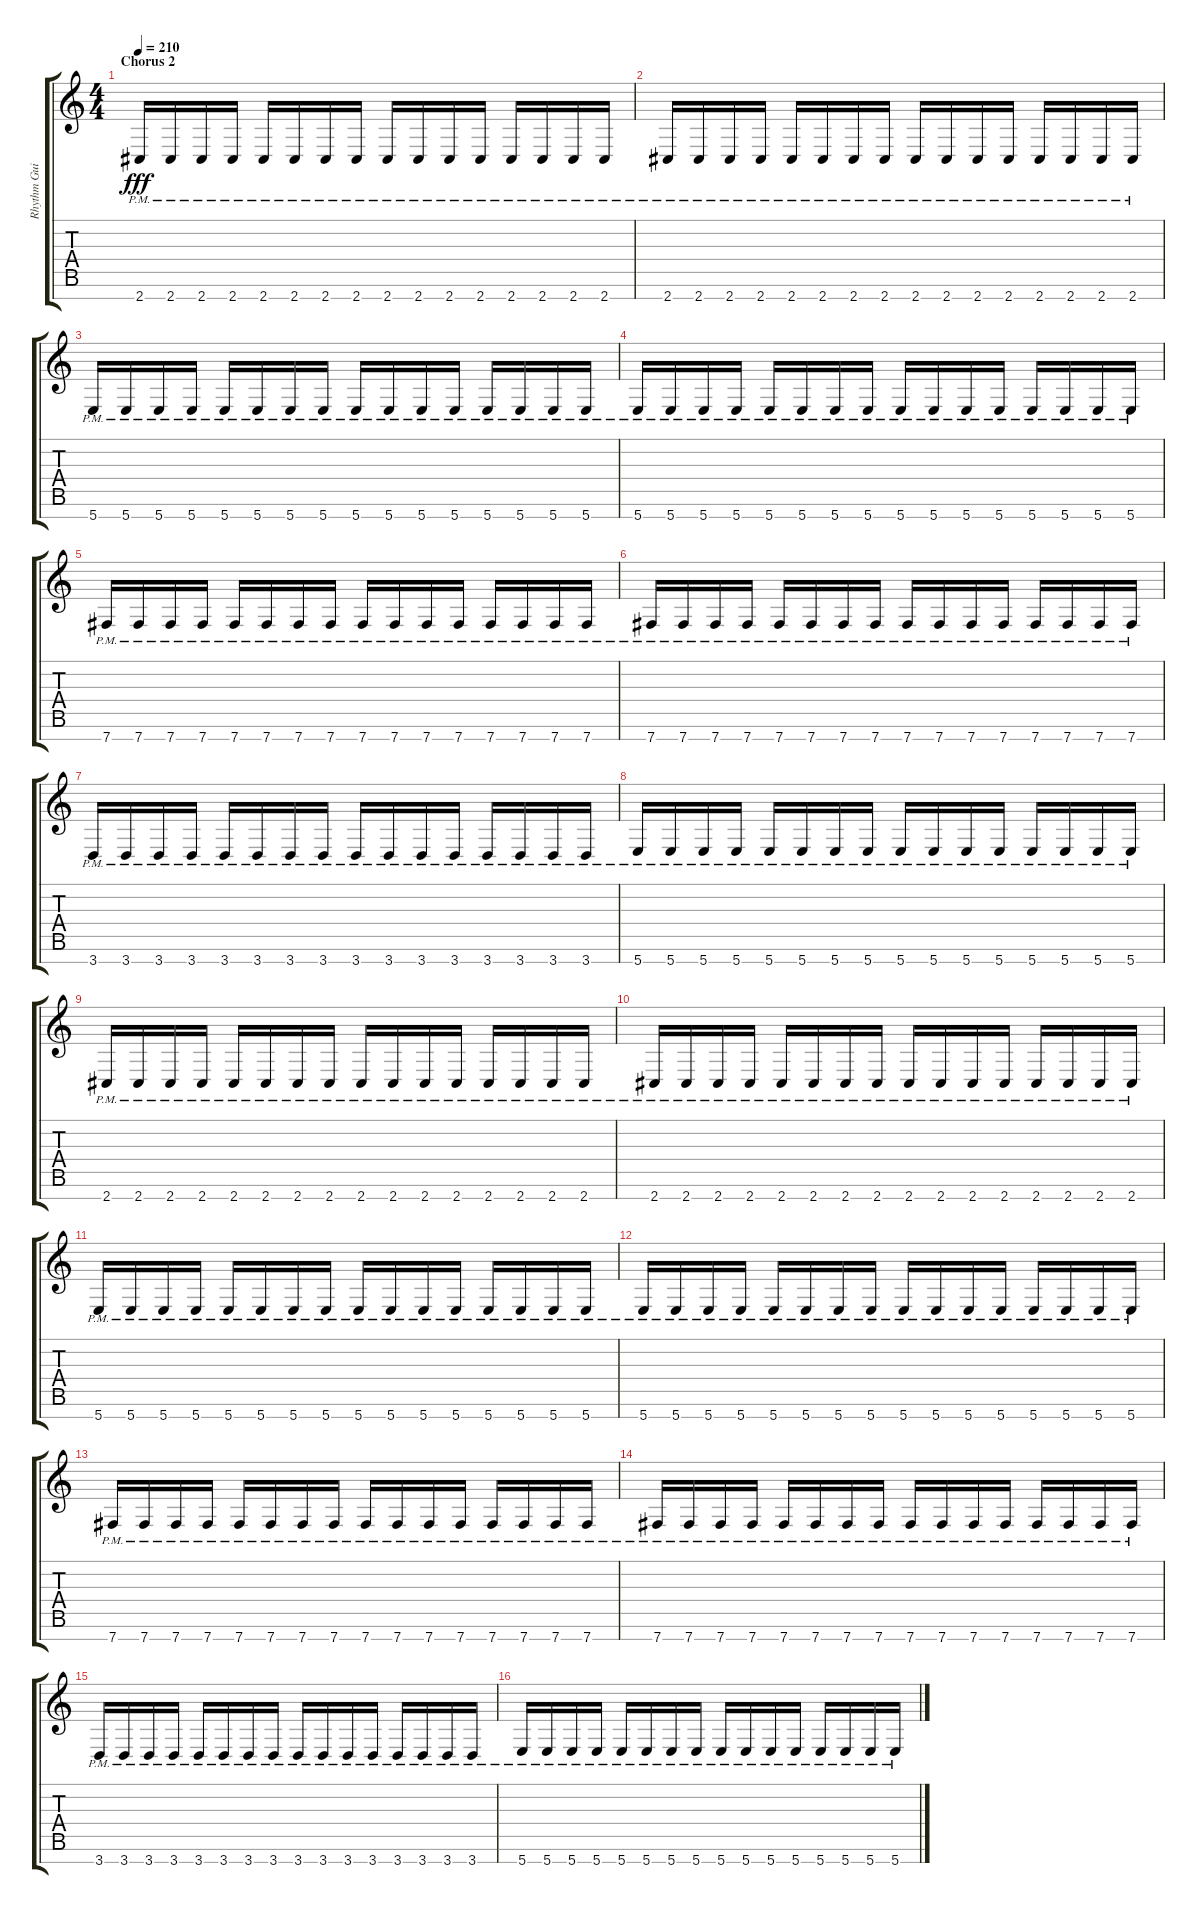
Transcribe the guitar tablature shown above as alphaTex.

\track ("Rhythm Guitar 1" "Rhythm Gui") {instrument distortionguitar}
\staff {score tabs}
\tuning (E4 B3 G3 D3 A2 E2 B1) {hide}
\ts (4 4)
\section ("" "Chorus 2")
\tempo 210
\clef g2
\ks c
2.7{pm}.16{dy fff} 2.7{pm}.16 2.7{pm}.16 2.7{pm}.16 2.7{pm}.16 2.7{pm}.16 2.7{pm}.16 2.7{pm}.16 2.7{pm}.16 2.7{pm}.16 2.7{pm}.16 2.7{pm}.16 2.7{pm}.16 2.7{pm}.16 2.7{pm}.16 2.7{pm}.16 |
2.7{pm}.16 2.7{pm}.16 2.7{pm}.16 2.7{pm}.16 2.7{pm}.16 2.7{pm}.16 2.7{pm}.16 2.7{pm}.16 2.7{pm}.16 2.7{pm}.16 2.7{pm}.16 2.7{pm}.16 2.7{pm}.16 2.7{pm}.16 2.7{pm}.16 2.7{pm}.16 |
5.7{pm}.16 5.7{pm}.16 5.7{pm}.16 5.7{pm}.16 5.7{pm}.16 5.7{pm}.16 5.7{pm}.16 5.7{pm}.16 5.7{pm}.16 5.7{pm}.16 5.7{pm}.16 5.7{pm}.16 5.7{pm}.16 5.7{pm}.16 5.7{pm}.16 5.7{pm}.16 |
5.7{pm}.16 5.7{pm}.16 5.7{pm}.16 5.7{pm}.16 5.7{pm}.16 5.7{pm}.16 5.7{pm}.16 5.7{pm}.16 5.7{pm}.16 5.7{pm}.16 5.7{pm}.16 5.7{pm}.16 5.7{pm}.16 5.7{pm}.16 5.7{pm}.16 5.7{pm}.16 |
7.7{pm}.16 7.7{pm}.16 7.7{pm}.16 7.7{pm}.16 7.7{pm}.16 7.7{pm}.16 7.7{pm}.16 7.7{pm}.16 7.7{pm}.16 7.7{pm}.16 7.7{pm}.16 7.7{pm}.16 7.7{pm}.16 7.7{pm}.16 7.7{pm}.16 7.7{pm}.16 |
7.7{pm}.16 7.7{pm}.16 7.7{pm}.16 7.7{pm}.16 7.7{pm}.16 7.7{pm}.16 7.7{pm}.16 7.7{pm}.16 7.7{pm}.16 7.7{pm}.16 7.7{pm}.16 7.7{pm}.16 7.7{pm}.16 7.7{pm}.16 7.7{pm}.16 7.7{pm}.16 |
3.7{pm}.16 3.7{pm}.16 3.7{pm}.16 3.7{pm}.16 3.7{pm}.16 3.7{pm}.16 3.7{pm}.16 3.7{pm}.16 3.7{pm}.16 3.7{pm}.16 3.7{pm}.16 3.7{pm}.16 3.7{pm}.16 3.7{pm}.16 3.7{pm}.16 3.7{pm}.16 |
5.7{pm}.16 5.7{pm}.16 5.7{pm}.16 5.7{pm}.16 5.7{pm}.16 5.7{pm}.16 5.7{pm}.16 5.7{pm}.16 5.7{pm}.16 5.7{pm}.16 5.7{pm}.16 5.7{pm}.16 5.7{pm}.16 5.7{pm}.16 5.7{pm}.16 5.7{pm}.16 |
2.7{pm}.16 2.7{pm}.16 2.7{pm}.16 2.7{pm}.16 2.7{pm}.16 2.7{pm}.16 2.7{pm}.16 2.7{pm}.16 2.7{pm}.16 2.7{pm}.16 2.7{pm}.16 2.7{pm}.16 2.7{pm}.16 2.7{pm}.16 2.7{pm}.16 2.7{pm}.16 |
2.7{pm}.16 2.7{pm}.16 2.7{pm}.16 2.7{pm}.16 2.7{pm}.16 2.7{pm}.16 2.7{pm}.16 2.7{pm}.16 2.7{pm}.16 2.7{pm}.16 2.7{pm}.16 2.7{pm}.16 2.7{pm}.16 2.7{pm}.16 2.7{pm}.16 2.7{pm}.16 |
5.7{pm}.16 5.7{pm}.16 5.7{pm}.16 5.7{pm}.16 5.7{pm}.16 5.7{pm}.16 5.7{pm}.16 5.7{pm}.16 5.7{pm}.16 5.7{pm}.16 5.7{pm}.16 5.7{pm}.16 5.7{pm}.16 5.7{pm}.16 5.7{pm}.16 5.7{pm}.16 |
5.7{pm}.16 5.7{pm}.16 5.7{pm}.16 5.7{pm}.16 5.7{pm}.16 5.7{pm}.16 5.7{pm}.16 5.7{pm}.16 5.7{pm}.16 5.7{pm}.16 5.7{pm}.16 5.7{pm}.16 5.7{pm}.16 5.7{pm}.16 5.7{pm}.16 5.7{pm}.16 |
7.7{pm}.16 7.7{pm}.16 7.7{pm}.16 7.7{pm}.16 7.7{pm}.16 7.7{pm}.16 7.7{pm}.16 7.7{pm}.16 7.7{pm}.16 7.7{pm}.16 7.7{pm}.16 7.7{pm}.16 7.7{pm}.16 7.7{pm}.16 7.7{pm}.16 7.7{pm}.16 |
7.7{pm}.16 7.7{pm}.16 7.7{pm}.16 7.7{pm}.16 7.7{pm}.16 7.7{pm}.16 7.7{pm}.16 7.7{pm}.16 7.7{pm}.16 7.7{pm}.16 7.7{pm}.16 7.7{pm}.16 7.7{pm}.16 7.7{pm}.16 7.7{pm}.16 7.7{pm}.16 |
3.7{pm}.16 3.7{pm}.16 3.7{pm}.16 3.7{pm}.16 3.7{pm}.16 3.7{pm}.16 3.7{pm}.16 3.7{pm}.16 3.7{pm}.16 3.7{pm}.16 3.7{pm}.16 3.7{pm}.16 3.7{pm}.16 3.7{pm}.16 3.7{pm}.16 3.7{pm}.16 |
5.7{pm}.16 5.7{pm}.16 5.7{pm}.16 5.7{pm}.16 5.7{pm}.16 5.7{pm}.16 5.7{pm}.16 5.7{pm}.16 5.7{pm}.16 5.7{pm}.16 5.7{pm}.16 5.7{pm}.16 5.7{pm}.16 5.7{pm}.16 5.7{pm}.16 5.7{pm}.16
